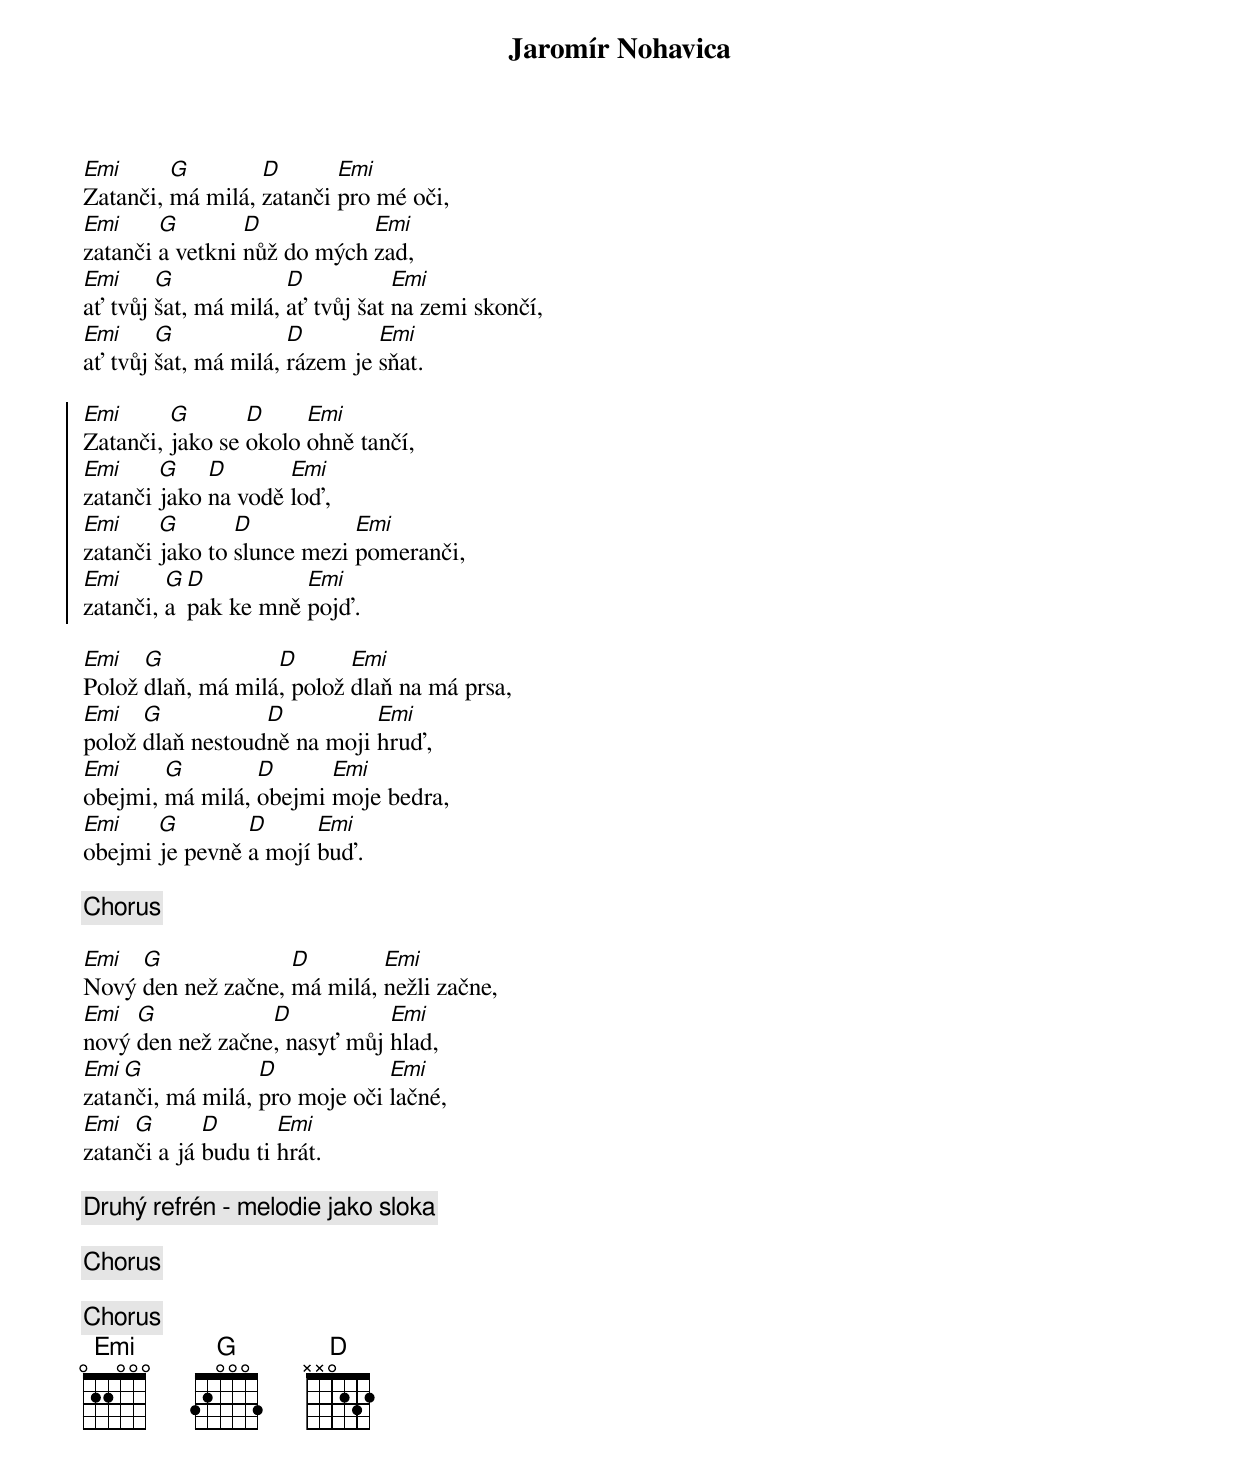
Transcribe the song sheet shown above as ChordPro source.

{title: Jaromír Nohavica}
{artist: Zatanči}
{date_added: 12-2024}
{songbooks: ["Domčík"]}
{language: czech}

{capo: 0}
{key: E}
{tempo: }
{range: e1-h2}
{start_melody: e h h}
{start_of_verse}
[Emi]Zatanči, [G]má milá, [D]zatanči [Emi]pro mé oči,
[Emi]zatanči [G]a vetkni [D]nůž do mých [Emi]zad,
[Emi]ať tvůj [G]šat, má milá, [D]ať tvůj šat [Emi]na zemi skončí,
[Emi]ať tvůj [G]šat, má milá, [D]rázem je [Emi]sňat.
{end_of_verse}

{start_of_chorus}
[Emi]Zatanči, [G]jako se [D]okolo [Emi]ohně tančí,
[Emi]zatanči [G]jako [D]na vodě [Emi]loď,
[Emi]zatanči [G]jako to [D]slunce mezi [Emi]pomeranči,
[Emi]zatanči, [G]a [D]pak ke mně [Emi]pojď.
{end_of_chorus}

{start_of_verse}
[Emi]Polož [G]dlaň, má milá[D], polož [Emi]dlaň na má prsa,
[Emi]polož [G]dlaň nestoud[D]ně na moji [Emi]hruď,
[Emi]obejmi, [G]má milá, [D]obejmi [Emi]moje bedra,
[Emi]obejmi [G]je pevně [D]a mojí [Emi]buď.
{end_of_verse}

{chorus}

{start_of_verse}
[Emi]Nový [G]den než začne, [D]má milá, [Emi]nežli začne,
[Emi]nový [G]den než začne[D], nasyť můj [Emi]hlad,
[Emi]zata[G]nči, má milá, [D]pro moje oči [Emi]lačné,
[Emi]zatan[G]či a já [D]budu ti [Emi]hrát.
{end_of_verse}

{comment: Druhý refrén - melodie jako sloka}

{chorus}

{chorus}
